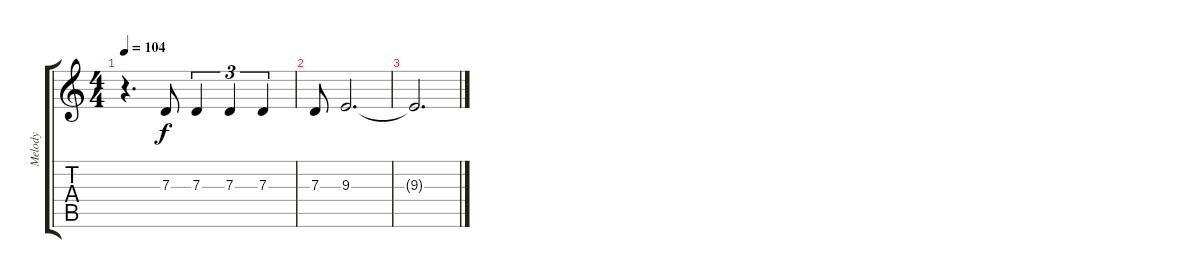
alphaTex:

\track ("Melody" "Melody") {instrument altosax}
\staff {score tabs}
\tuning (E4 B3 G3 D3 A2 E2) {hide}
\ts (4 4)
\tempo 104
\clef g2
\ks c
r.4{d dy f} 7.3.8{volume 8} 7.3.4{tu (3 2)} 7.3.4{tu (3 2)} 7.3.4{tu (3 2)} |
7.3.8 9.3.2{d volume 7} |
9.3{t}.2{d}
